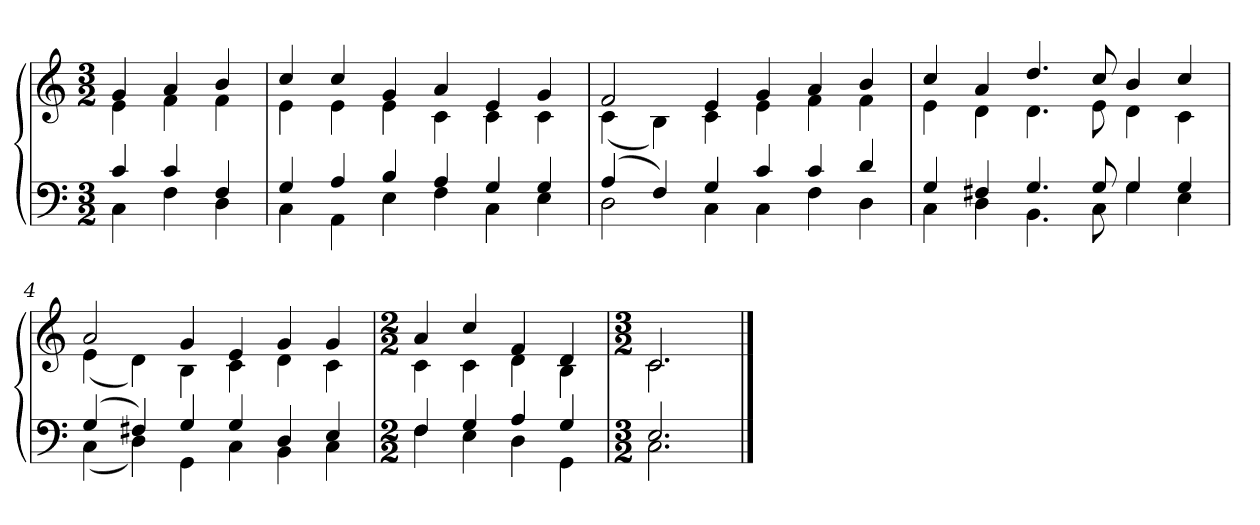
**kern	**kern
*part1	*part1
*staff2	*staff1
*clefF4	*clefG2
*k[]	*k[]
*C:	*C:
*M3/2	*M3/2
=	=
*^	*^
4c	4C	4g	4e
4c	4F	4a	4f
4F	4D	4b	4f
=1	=1	=1	=1
4G	4C	4cc	4e
4A	4AA	4cc	4e
4B	4E	4g	4e
4A	4F	4a	4c
4G	4C	4e	4c
4G	4E	4g	4c
=2	=2	=2	=2
(4A	2D	2f	(4c
4F)	.	.	4B)
4G	4C	4e	4c
4c	4C	4g	4e
4c	4F	4a	4f
4d	4D	4b	4f
=3	=3	=3	=3
4G	4C	4cc	4e
4F#X	4D	4a	4d
4.G	4.BB	4.dd	4.d
8G	8C	8cc	8e
4G	4G	4b	4d
4G	4E	4cc	4c
=4	=4	=4	=4
(4G	(4C	2a	(4e
4F#X)	4D)	.	4d)
4G	4GG	4g	4B
4G	4C	4e	4c
4D	4BB	4g	4d
4E	4C	4g	4c
=5	=5	=5	=5
*M2/2	*	*M2/2	*
4F	4F	4a	4c
4G	4E	4cc	4c
4A	4D	4f	4d
4G	4GG	4d	4B
=6	=6	=6	=6
*M3/2	*	*M3/2	*
2.E	2.C	2.c	2.c
*v	*v	*	*
*	*v	*v
==	==
*-	*-
